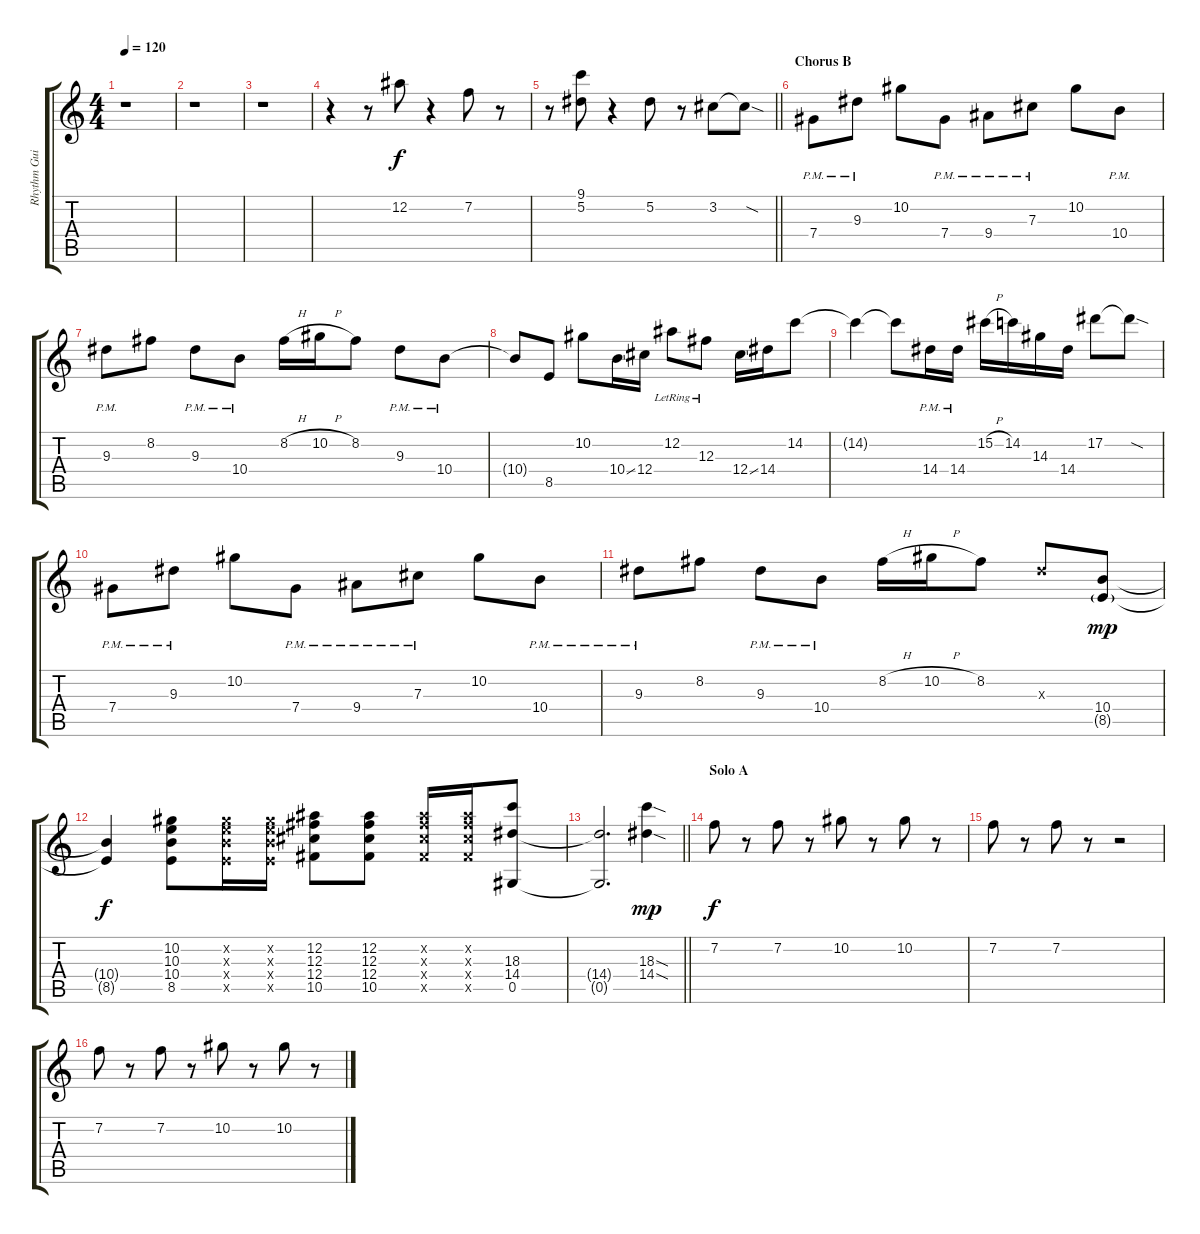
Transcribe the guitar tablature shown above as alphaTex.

\track ("Rhythm Guitar II" "Rhythm Gui") {instrument overdrivenguitar}
\staff {score tabs}
\tuning (Eb4 Bb3 Gb3 Db3 Ab2 Eb2) {hide}
\ts (4 4)
\tempo 120
\clef g2
\ks c
r.1{dy f} |
r.1 |
r.1 |
r.4 r.8 12.2.8 r.4 7.2.8 r.8 |
\barLineRight lightlight
r.8 (9.1 5.2).8 r.4 5.2.8 r.8 3.2.8 3.2{sod t}.8 |
\section ("" "Chorus B")
7.4{pm}.8 9.3{pm}.8 10.2.8 7.4{pm}.8 9.4{pm}.8 7.3{pm}.8 10.2.8 10.4{pm}.8 |
9.3{pm}.8 8.2.8 9.3{pm}.8 10.4{pm}.8 8.2{h}.16 10.2{h}.16 8.2.8 9.3{pm}.8 10.4{pm}.8 |
10.4{t}.8 8.5.8 10.2.8 10.4{ss}.16 12.4.16 12.2{lr}.8 12.3{lr}.8 12.4{ss}.16 14.4.16 14.2.8 |
14.2{t}.4 14.2{t}.8 14.4{pm}.16 14.4{pm}.16 15.2{h}.16 14.2.16 14.3.16 14.4.16 17.2.8 17.2{sod t}.8 |
7.4{pm}.8 9.3{pm}.8 10.2.8 7.4{pm}.8 9.4{pm}.8 7.3{pm}.8 10.2.8 10.4{pm}.8 |
9.3{pm}.8 8.2.8 9.3{pm}.8 10.4{pm}.8 8.2{h}.16 10.2{h}.16 8.2.8 9.3{x}.8 (10.4 8.5{g}).8{dy mp} |
(10.4{t} 8.5{t}).4{dy f} (10.2 10.3 10.4 8.5).8 (10.2{x} 10.3{x} 10.4{x} 8.5{x}).16 (10.2{x} 10.3{x} 10.4{x} 8.5{x}).16 (12.2 12.3 12.4 10.5).8 (12.2 12.3 12.4 10.5).8 (12.2{x} 12.3{x} 12.4{x} 10.5{x}).16 (12.2{x} 12.3{x} 12.4{x} 10.5{x}).16 (18.3 14.4 0.5).8 |
\barLineRight lightlight
(14.4{t} 0.5{t}).2{d} (18.3{sod} 14.4{sod}).4{dy mp} |
\section ("" "Solo A")
7.2.8{dy f} r.8 7.2.8 r.8 10.2.8 r.8 10.2.8 r.8 |
7.2.8 r.8 7.2.8 r.8 r.2 |
7.2.8 r.8 7.2.8 r.8 10.2.8 r.8 10.2.8 r.8
